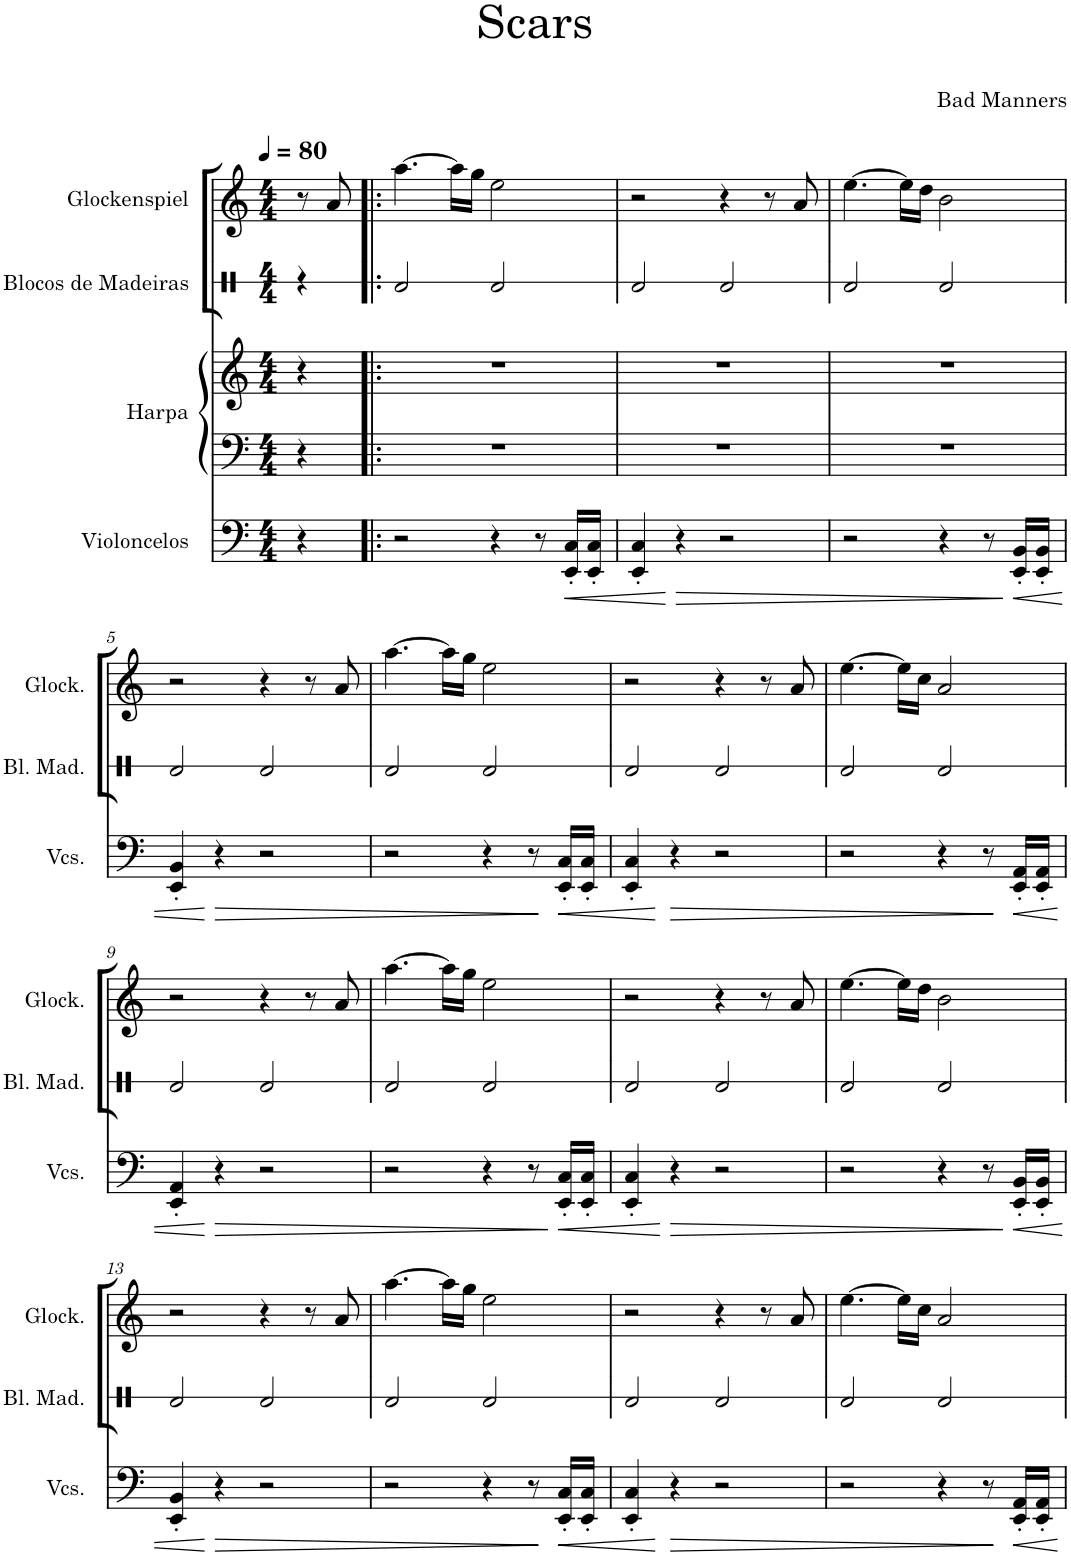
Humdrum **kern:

**kern	**dynam	**kern	**kern	**kern	**kern
*part4	*part4	*part3	*part3	*part2	*part1
*staff5	*staff5	*staff4	*staff3	*staff2	*staff1
*I"Violoncelos	*	*I"Harpa	*	*I"Blocos de Madeiras	*I"Glockenspiel
*I'Vcs.	*	*I'Hrp.	*	*I'Bl. Mad.	*I'Glock.
*	*	*	*	*stria1	*
*clefF4	*	*clefF4	*clefG2	*clefX	*clefG2
*	*	*	*	*	*Trd-14c-24
*k[]	*	*k[]	*k[]	*k[]	*k[]
*M4/4	*	*M4/4	*M4/4	*M4/4	*M4/4
*MM80	*	*MM80	*MM80	*MM80	*MM80
=1	=1	=1	=1	=1	=1
4r	.	4r	4r	4r	8r
.	.	.	.	.	8a/
=2!|:	=2!|:	=2!|:	=2!|:	=2!|:	=2!|:
2r	.	1r	1r	2Rd/	[4.aa\
.	.	.	.	.	16aa\LL]
.	.	.	.	.	16gg\JJ
4r	.	.	.	2Rd/	2ee\
8r	.	.	.	.	.
!	!LO:HP:b	!	!	!	!
16EE/' 16C/'LL	<	.	.	.	.
16EE/' 16C/'JJ	.	.	.	.	.
=3	=3	=3	=3	=3	=3
4EE/' 4C/'	.	1r	1r	2Rd/	2r
!	!LO:HP:n=1:b	!	!	!	!
4r	[ >	.	.	.	.
2r	.	.	.	2Rd/	4r
.	.	.	.	.	8r
.	.	.	.	.	8a/
=4	=4	=4	=4	=4	=4
2r	.	1r	1r	2Rd/	[4.ee\
.	.	.	.	.	16ee\LL]
.	.	.	.	.	16dd\JJ
4r	.	.	.	2Rd/	2b\
8r	.	.	.	.	.
!	!LO:HP:n=1:b	!	!	!	!
16EE/' 16BB/'LL	] <	.	.	.	.
16EE/' 16BB/'JJ	.	.	.	.	.
!!LO:LB:g=z
=5	=5	=5	=5	=5	=5
4EE/' 4BB/'	.	1r	1r	2Rd/	2r
!	!LO:HP:n=1:b	!	!	!	!
4r	[ >	.	.	.	.
2r	.	.	.	2Rd/	4r
.	.	.	.	.	8r
.	.	.	.	.	8a/
=6	=6	=6	=6	=6	=6
2r	.	1r	1r	2Rd/	[4.aa\
.	.	.	.	.	16aa\LL]
.	.	.	.	.	16gg\JJ
4r	.	.	.	2Rd/	2ee\
8r	.	.	.	.	.
!	!LO:HP:n=1:b	!	!	!	!
16EE/' 16C/'LL	] <	.	.	.	.
16EE/' 16C/'JJ	.	.	.	.	.
=7	=7	=7	=7	=7	=7
4EE/' 4C/'	.	1r	1r	2Rd/	2r
!	!LO:HP:n=1:b	!	!	!	!
4r	[ >	.	.	.	.
2r	.	.	.	2Rd/	4r
.	.	.	.	.	8r
.	.	.	.	.	8a/
=8	=8	=8	=8	=8	=8
2r	.	1r	1r	2Rd/	[4.ee\
.	.	.	.	.	16ee\LL]
.	.	.	.	.	16cc\JJ
4r	.	.	.	2Rd/	2a/
8r	.	.	.	.	.
!	!LO:HP:n=1:b	!	!	!	!
16EE/' 16AA/'LL	] <	.	.	.	.
16EE/' 16AA/'JJ	.	.	.	.	.
!!LO:LB:g=z
=9	=9	=9	=9	=9	=9
4EE/' 4AA/'	.	1r	1r	2Rd/	2r
!	!LO:HP:n=1:b	!	!	!	!
4r	[ >	.	.	.	.
2r	.	.	.	2Rd/	4r
.	.	.	.	.	8r
.	.	.	.	.	8a/
=10	=10	=10	=10	=10	=10
2r	.	1r	1r	2Rd/	[4.aa\
.	.	.	.	.	16aa\LL]
.	.	.	.	.	16gg\JJ
4r	.	.	.	2Rd/	2ee\
8r	.	.	.	.	.
!	!LO:HP:n=1:b	!	!	!	!
16EE/' 16C/'LL	] <	.	.	.	.
16EE/' 16C/'JJ	.	.	.	.	.
=11	=11	=11	=11	=11	=11
4EE/' 4C/'	.	1r	1r	2Rd/	2r
!	!LO:HP:n=1:b	!	!	!	!
4r	[ >	.	.	.	.
2r	.	.	.	2Rd/	4r
.	.	.	.	.	8r
.	.	.	.	.	8a/
=12	=12	=12	=12	=12	=12
2r	.	1r	1r	2Rd/	[4.ee\
.	.	.	.	.	16ee\LL]
.	.	.	.	.	16dd\JJ
4r	.	.	.	2Rd/	2b\
8r	.	.	.	.	.
!	!LO:HP:n=1:b	!	!	!	!
16EE/' 16BB/'LL	] <	.	.	.	.
16EE/' 16BB/'JJ	.	.	.	.	.
!!LO:LB:g=z
=13	=13	=13	=13	=13	=13
4EE/' 4BB/'	.	1r	1r	2Rd/	2r
!	!LO:HP:n=1:b	!	!	!	!
4r	[ >	.	.	.	.
2r	.	.	.	2Rd/	4r
.	.	.	.	.	8r
.	.	.	.	.	8a/
=14	=14	=14	=14	=14	=14
2r	.	1r	1r	2Rd/	[4.aa\
.	.	.	.	.	16aa\LL]
.	.	.	.	.	16gg\JJ
4r	.	.	.	2Rd/	2ee\
8r	.	.	.	.	.
!	!LO:HP:n=1:b	!	!	!	!
16EE/' 16C/'LL	] <	.	.	.	.
16EE/' 16C/'JJ	.	.	.	.	.
=15	=15	=15	=15	=15	=15
4EE/' 4C/'	.	1r	1r	2Rd/	2r
!	!LO:HP:n=1:b	!	!	!	!
4r	[ >	.	.	.	.
2r	.	.	.	2Rd/	4r
.	.	.	.	.	8r
.	.	.	.	.	8a/
=16	=16	=16	=16	=16	=16
2r	.	1r	1r	2Rd/	[4.ee\
.	.	.	.	.	16ee\LL]
.	.	.	.	.	16cc\JJ
4r	.	.	.	2Rd/	2a/
8r	.	.	.	.	.
16EE/' 16AA/'LL	]	.	.	.	.
16EE/' 16AA/'JJ	.	.	.	.	.
=	=	=	=	=	=
*-	*-	*-	*-	*-	*-
